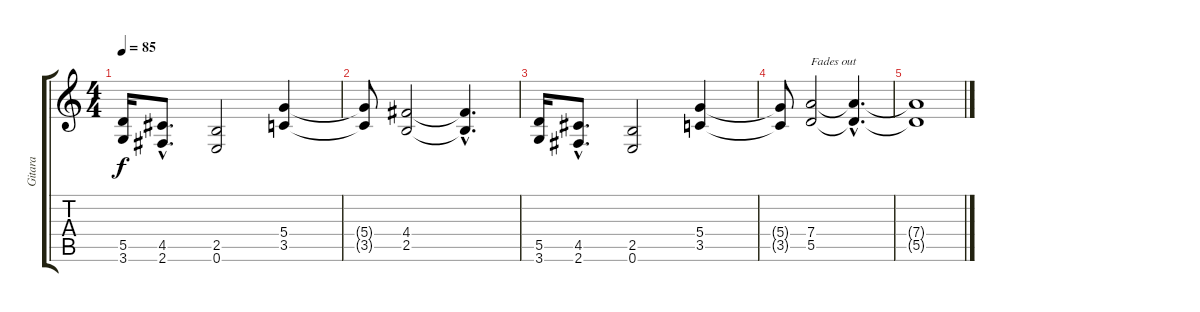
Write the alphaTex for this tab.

\track ("Gitara" "Gitara") {instrument distortionguitar}
\staff {score tabs}
\tuning (E4 B3 G3 D3 A2 E2) {hide}
\ts (4 4)
\tempo 85
\clef g2
\ks c
(5.5{t} 3.6{t}).16{dy f} (4.5{hac} 2.6{hac}).8{d} (2.5 0.6).2 (5.4 3.5).4 |
(5.4{t} 3.5{t}).8 (4.4 2.5).2 (4.4{hac t} 2.5{hac t}).4{d} |
(5.5 3.6).16 (4.5{hac} 2.6{hac}).8{d} (2.5 0.6).2 (5.4 3.5).4 |
(5.4{t} 3.5{t}).8 (7.4 5.5).2{txt "Fades out" volume 0} (7.4{hac t} 5.5{hac t}).4{d} |
(7.4{t} 5.5{t}).1
